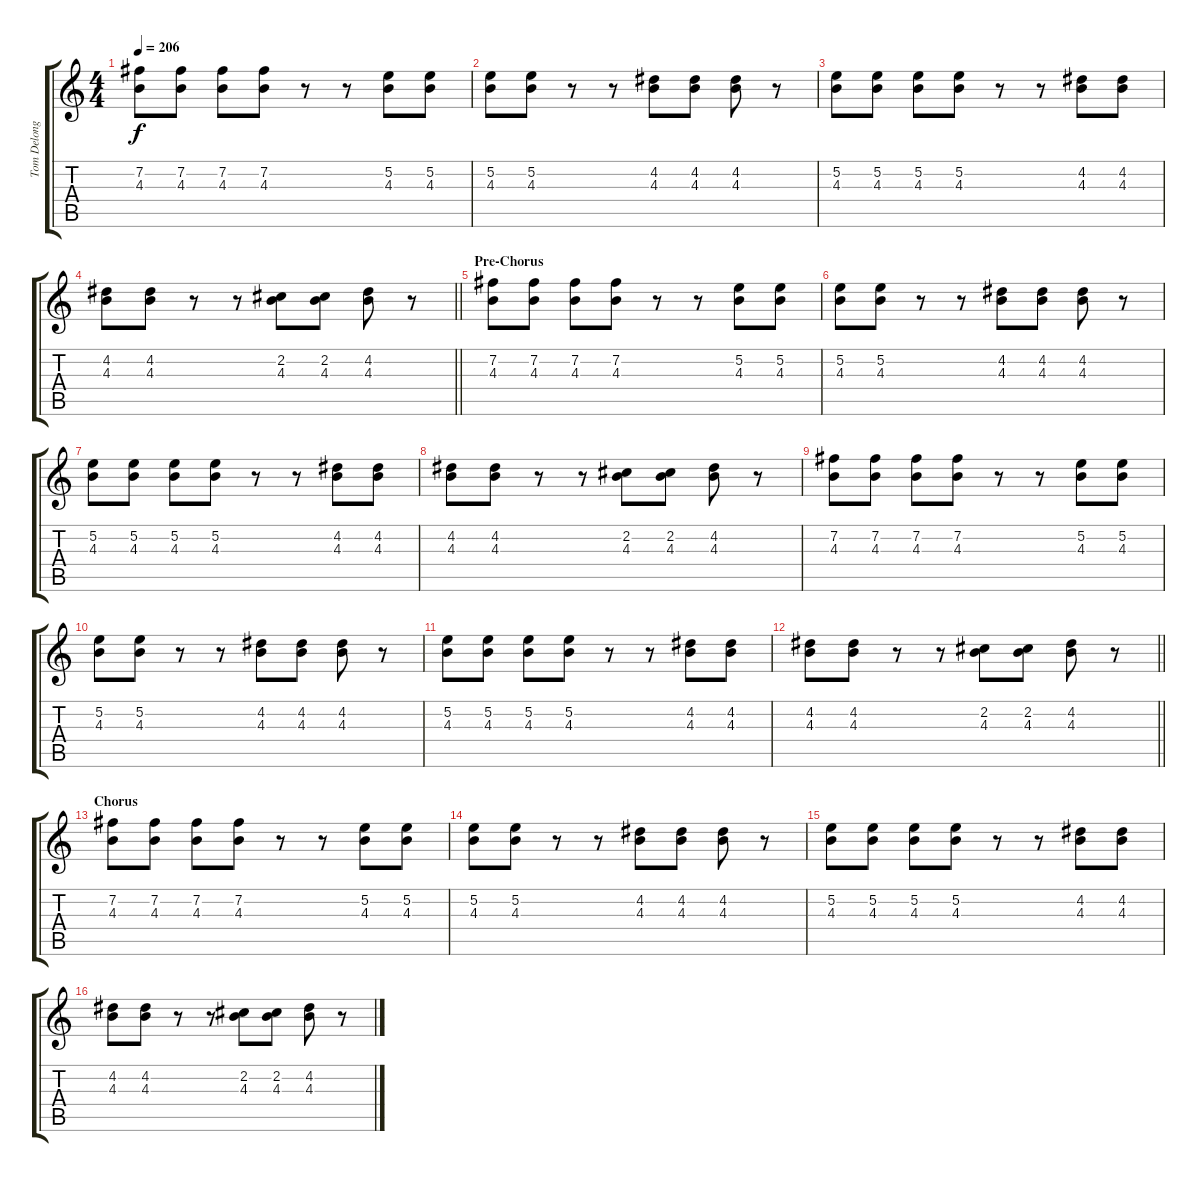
\track ("Tom Delonge - Guitar" "Tom Delong") {instrument distortionguitar}
\staff {score tabs}
\tuning (E4 B3 G3 D3 A2 E2) {hide}
\ts (4 4)
\tempo 206
\clef g2
\ks c
(7.2 4.3).8{dy f} (7.2 4.3).8 (7.2 4.3).8 (7.2 4.3).8 r.8 r.8 (5.2 4.3).8 (5.2 4.3).8 |
(5.2 4.3).8 (5.2 4.3).8 r.8 r.8 (4.2 4.3).8 (4.2 4.3).8 (4.2 4.3).8 r.8 |
(5.2 4.3).8 (5.2 4.3).8 (5.2 4.3).8 (5.2 4.3).8 r.8 r.8 (4.2 4.3).8 (4.2 4.3).8 |
\barLineRight lightlight
(4.2 4.3).8 (4.2 4.3).8 r.8 r.8 (2.2 4.3).8 (2.2 4.3).8 (4.2 4.3).8 r.8 |
\section ("" "Pre-Chorus")
(7.2 4.3).8 (7.2 4.3).8 (7.2 4.3).8 (7.2 4.3).8 r.8 r.8 (5.2 4.3).8 (5.2 4.3).8 |
(5.2 4.3).8 (5.2 4.3).8 r.8 r.8 (4.2 4.3).8 (4.2 4.3).8 (4.2 4.3).8 r.8 |
(5.2 4.3).8 (5.2 4.3).8 (5.2 4.3).8 (5.2 4.3).8 r.8 r.8 (4.2 4.3).8 (4.2 4.3).8 |
(4.2 4.3).8 (4.2 4.3).8 r.8 r.8 (2.2 4.3).8 (2.2 4.3).8 (4.2 4.3).8 r.8 |
(7.2 4.3).8 (7.2 4.3).8 (7.2 4.3).8 (7.2 4.3).8 r.8 r.8 (5.2 4.3).8 (5.2 4.3).8 |
(5.2 4.3).8 (5.2 4.3).8 r.8 r.8 (4.2 4.3).8 (4.2 4.3).8 (4.2 4.3).8 r.8 |
(5.2 4.3).8 (5.2 4.3).8 (5.2 4.3).8 (5.2 4.3).8 r.8 r.8 (4.2 4.3).8 (4.2 4.3).8 |
\barLineRight lightlight
(4.2 4.3).8 (4.2 4.3).8 r.8 r.8 (2.2 4.3).8 (2.2 4.3).8 (4.2 4.3).8 r.8 |
\section ("" "Chorus")
(7.2 4.3).8{volume 8} (7.2 4.3).8 (7.2 4.3).8 (7.2 4.3).8 r.8 r.8 (5.2 4.3).8 (5.2 4.3).8 |
(5.2 4.3).8 (5.2 4.3).8 r.8 r.8 (4.2 4.3).8 (4.2 4.3).8 (4.2 4.3).8 r.8 |
(5.2 4.3).8 (5.2 4.3).8 (5.2 4.3).8 (5.2 4.3).8 r.8 r.8 (4.2 4.3).8 (4.2 4.3).8 |
(4.2 4.3).8 (4.2 4.3).8 r.8 r.8 (2.2 4.3).8 (2.2 4.3).8 (4.2 4.3).8 r.8
